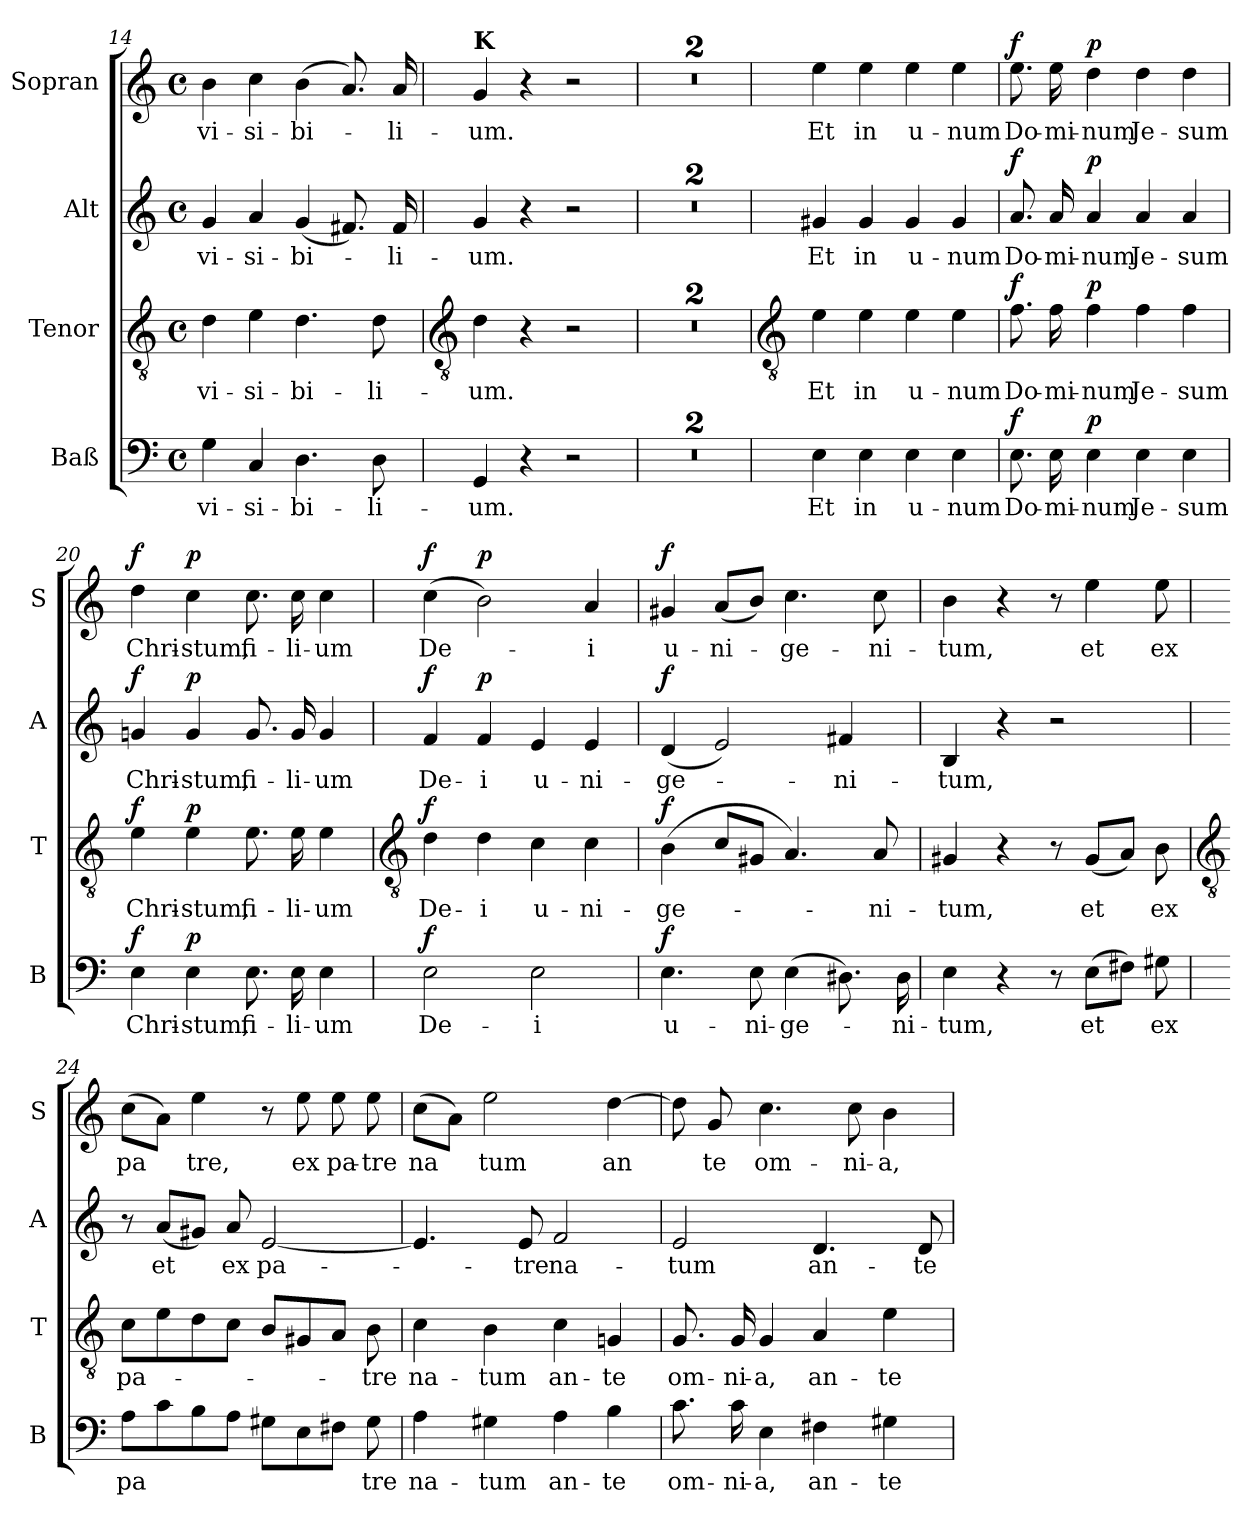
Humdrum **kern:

**kern	**text	**dynam	**kern	**text	**dynam	**kern	**text	**dynam	**kern	**text	**dynam
*part4	*part4	*part4	*part3	*part3	*part3	*part2	*part2	*part2	*part1	*part1	*part1
*staff4	*staff4	*staff4	*staff3	*staff3	*staff3	*staff2	*staff2	*staff2	*staff1	*staff1	*staff1
*I"Baß	*	*	*I"Tenor	*	*	*I"Alt	*	*	*I"Sopran	*	*
*I'B	*	*	*I'T	*	*	*I'A	*	*	*I'S	*	*
*clefF4	*	*	*clefGv2	*	*	*clefG2	*	*	*clefG2	*	*
*k[]	*	*	*k[]	*	*	*k[]	*	*	*k[]	*	*
*C:	*	*	*C:	*	*	*C:	*	*	*C:	*	*
*M4/4	*	*	*M4/4	*	*	*M4/4	*	*	*M4/4	*	*
*met(c)	*	*	*met(c)	*	*	*met(c)	*	*	*met(c)	*	*
=14	=14	=14	=14	=14	=14	=14	=14	=14	=14	=14	=14
!	!LO:LY:b	!	!	!LO:LY:b	!	!	!LO:LY:b	!	!	!LO:LY:b	!
4G	vi-	.	4d	vi-	.	4g	vi-	.	4b	vi-	.
!	!LO:LY:b	!	!	!LO:LY:b	!	!	!LO:LY:b	!	!	!LO:LY:b	!
4C	-si-	.	4e	-si-	.	4a	-si-	.	4cc	-si-	.
!	!LO:LY:b	!	!	!LO:LY:b	!	!	!LO:LY:b	!	!	!LO:LY:b	!
4.D	-bi-	.	4.d	-bi-	.	(<4g	-bi-	.	(<4b	-bi-	.
.	.	.	.	.	.	8.f#X)	.	.	8.a)	.	.
!	!LO:LY:b	!	!	!LO:LY:b	!	!	!	!	!	!	!
8D	-li-	.	8d	-li-	.	.	.	.	.	.	.
!	!	!	!	!	!	!	!LO:LY:b	!	!	!LO:LY:b	!
.	.	.	.	.	.	16f#	-li-	.	16a	-li-	.
!!LO:LB:g=z
=15	=15	=15	=15	=15	=15	=15	=15	=15	=15	=15	=15
*	*	*	*clefGv2	*	*	*	*	*	*	*	*
!	!	!	!	!	!	!	!	!	!LO:TX:a:B:t=K	!	!
!	!LO:LY:b	!	!	!LO:LY:b	!	!	!LO:LY:b	!	!	!LO:LY:b	!
4GG	-um.	.	4d	-um.	.	4g	-um.	.	4g	-um.	.
4r	.	.	4r	.	.	4r	.	.	4r	.	.
2r	.	.	2r	.	.	2r	.	.	2r	.	.
=16	=16	=16	=16	=16	=16	=16	=16	=16	=16	=16	=16
1r	.	.	1r	.	.	1r	.	.	1r	.	.
=17	=17	=17	=17	=17	=17	=17	=17	=17	=17	=17	=17
1r	.	.	1r	.	.	1r	.	.	1r	.	.
!!LO:LB:g=z
=18	=18	=18	=18	=18	=18	=18	=18	=18	=18	=18	=18
*	*	*	*clefGv2	*	*	*	*	*	*	*	*
!	!LO:LY:b	!	!	!LO:LY:b	!	!	!LO:LY:b	!	!	!LO:LY:b	!
4E	Et	.	4e	Et	.	4g#X	Et	.	4ee	Et	.
!	!LO:LY:b	!	!	!LO:LY:b	!	!	!LO:LY:b	!	!	!LO:LY:b	!
4E	in	.	4e	in	.	4g#	in	.	4ee	in	.
!	!LO:LY:b	!	!	!LO:LY:b	!	!	!LO:LY:b	!	!	!LO:LY:b	!
4E	u-	.	4e	u-	.	4g#	u-	.	4ee	u-	.
!	!LO:LY:b	!	!	!LO:LY:b	!	!	!LO:LY:b	!	!	!LO:LY:b	!
4E	-num	.	4e	-num	.	4g#	-num	.	4ee	-num	.
=19	=19	=19	=19	=19	=19	=19	=19	=19	=19	=19	=19
!	!LO:LY:b	!LO:DY:a	!	!LO:LY:b	!LO:DY:a	!	!LO:LY:b	!LO:DY:a	!	!LO:LY:b	!LO:DY:a
8.E	Do-	f	8.f	Do-	f	8.a	Do-	f	8.ee	Do-	f
!	!LO:LY:b	!	!	!LO:LY:b	!	!	!LO:LY:b	!	!	!LO:LY:b	!
16E	-mi-	.	16f	-mi-	.	16a	-mi-	.	16ee	-mi-	.
!	!LO:LY:b	!LO:DY:a	!	!LO:LY:b	!LO:DY:a	!	!LO:LY:b	!LO:DY:a	!	!LO:LY:b	!LO:DY:a
4E	-num	p	4f	-num	p	4a	-num	p	4dd	-num	p
!	!LO:LY:b	!	!	!LO:LY:b	!	!	!LO:LY:b	!	!	!LO:LY:b	!
4E	Je-	.	4f	Je-	.	4a	Je-	.	4dd	Je-	.
!	!LO:LY:b	!	!	!LO:LY:b	!	!	!LO:LY:b	!	!	!LO:LY:b	!
4E	-sum	.	4f	-sum	.	4a	-sum	.	4dd	-sum	.
=20	=20	=20	=20	=20	=20	=20	=20	=20	=20	=20	=20
!	!LO:LY:b	!LO:DY:a	!	!LO:LY:b	!LO:DY:a	!	!LO:LY:b	!LO:DY:a	!	!LO:LY:b	!LO:DY:a
4E	Chri-	f	4e	Chri-	f	4gn	Chri-	f	4dd	Chri-	f
!	!LO:LY:b	!LO:DY:a	!	!LO:LY:b	!LO:DY:a	!	!LO:LY:b	!LO:DY:a	!	!LO:LY:b	!LO:DY:a
4E	-stum,	p	4e	-stum,	p	4g	-stum,	p	4cc	-stum,	p
!	!LO:LY:b	!	!	!LO:LY:b	!	!	!LO:LY:b	!	!	!LO:LY:b	!
8.E	fi-	.	8.e	fi-	.	8.g	fi-	.	8.cc	fi-	.
!	!LO:LY:b	!	!	!LO:LY:b	!	!	!LO:LY:b	!	!	!LO:LY:b	!
16E	-li-	.	16e	-li-	.	16g	-li-	.	16cc	-li-	.
!	!LO:LY:b	!	!	!LO:LY:b	!	!	!LO:LY:b	!	!	!LO:LY:b	!
4E	-um	.	4e	-um	.	4g	-um	.	4cc	-um	.
!!LO:LB:g=z
=21	=21	=21	=21	=21	=21	=21	=21	=21	=21	=21	=21
*	*	*	*clefGv2	*	*	*	*	*	*	*	*
!	!LO:LY:b	!LO:DY:a	!	!LO:LY:b	!LO:DY:a	!	!LO:LY:b	!LO:DY:a	!	!LO:LY:b	!LO:DY:a
2E	De-	f	4d	De-	f	4f	De-	f	(>4cc	De-	f
!	!	!	!	!LO:LY:b	!	!	!LO:LY:b	!LO:DY:a	!	!	!LO:DY:a
.	.	.	4d	-i	.	4f	-i	p	2b)	.	p
!	!LO:LY:b	!	!	!LO:LY:b	!	!	!LO:LY:b	!	!	!	!
2E	-i	.	4c	u-	.	4e	u-	.	.	.	.
!	!	!	!	!LO:LY:b	!	!	!LO:LY:b	!	!	!LO:LY:b	!
.	.	.	4c	-ni-	.	4e	-ni-	.	4a	-i	.
=22	=22	=22	=22	=22	=22	=22	=22	=22	=22	=22	=22
!	!LO:LY:b	!LO:DY:a	!	!LO:LY:b	!LO:DY:a	!	!LO:LY:b	!LO:DY:a	!	!LO:LY:b	!LO:DY:a
4.E	u-	f	(<4B	-ge-	f	(<4d	-ge-	f	4g#X	u-	f
!	!	!	!	!	!	!	!	!	!	!LO:LY:b	!
.	.	.	8cL	.	.	2e)	.	.	(<8aL	-ni-	.
!	!LO:LY:b	!	!	!	!	!	!	!	!	!	!
8E	-ni-	.	8G#XJ	.	.	.	.	.	8bJ)	.	.
!	!LO:LY:b	!	!	!	!	!	!	!	!	!LO:LY:b	!
(>4E	-ge-	.	4.A)	.	.	.	.	.	4.cc	-ge-	.
!	!	!	!	!	!	!	!LO:LY:b	!	!	!	!
8.D#X)	.	.	.	.	.	4f#X	-ni-	.	.	.	.
!	!	!	!	!LO:LY:b	!	!	!	!	!	!LO:LY:b	!
.	.	.	8A	-ni-	.	.	.	.	8cc	-ni-	.
!	!LO:LY:b	!	!	!	!	!	!	!	!	!	!
16D#	-ni-	.	.	.	.	.	.	.	.	.	.
=23	=23	=23	=23	=23	=23	=23	=23	=23	=23	=23	=23
!	!LO:LY:b	!	!	!LO:LY:b	!	!	!LO:LY:b	!	!	!LO:LY:b	!
4E	-tum,	.	4G#X	-tum,	.	4B	-tum,	.	4b	-tum,	.
4r	.	.	4r	.	.	4r	.	.	4r	.	.
8r	.	.	8r	.	.	2r	.	.	8r	.	.
!	!LO:LY:b	!	!	!LO:LY:b	!	!	!	!	!	!LO:LY:b	!
(>8EL	et	.	(<8G#L	et	.	.	.	.	4ee	et	.
8F#XJ)	.	.	8AJ)	.	.	.	.	.	.	.	.
!	!LO:LY:b	!	!	!LO:LY:b	!	!	!	!	!	!LO:LY:b	!
8G#X	ex	.	8B	ex	.	.	.	.	8ee	ex	.
!!LO:LB:g=z
=24	=24	=24	=24	=24	=24	=24	=24	=24	=24	=24	=24
*	*	*	*clefGv2	*	*	*	*	*	*	*	*
!	!LO:LY:b	!	!	!LO:LY:b	!	!	!	!	!	!LO:LY:b	!
8AL	pa-	.	8cL	pa-	.	8r	.	.	(>8ccL	pa	.
!	!	!	!	!	!	!	!LO:LY:b	!	!	!	!
8c	.	.	8e	.	.	(<8aL	et	.	8aJ)	.	.
!	!	!	!	!	!	!	!	!	!	!LO:LY:b	!
8B	.	.	8d	.	.	8g#XJ)	.	.	4ee	tre,	.
!	!	!	!	!	!	!	!LO:LY:b	!	!	!	!
8AJ	.	.	8cJ	.	.	8a	ex	.	.	.	.
!	!LO:LY:b	!	!	!	!	!	!LO:LY:b	!	!	!	!
8G#XL	---	.	8BL	.	.	[2e	pa-	.	8r	.	.
!	!	!	!	!	!	!	!	!	!	!LO:LY:b	!
8E	.	.	8G#X	.	.	.	.	.	8ee	ex	.
!	!	!	!	!	!	!	!	!	!	!LO:LY:b	!
8F#XJ	.	.	8AJ	.	.	.	.	.	8ee	pa-	.
!	!LO:LY:b	!	!	!LO:LY:b	!	!	!	!	!	!LO:LY:b	!
8G#	-tre	.	8B	-tre	.	.	.	.	8ee	-tre	.
=25	=25	=25	=25	=25	=25	=25	=25	=25	=25	=25	=25
!	!LO:LY:b	!	!	!LO:LY:b	!	!	!	!	!	!LO:LY:b	!
4A	na-	.	4c	na-	.	4.e]	.	.	(>8ccL	na	.
.	.	.	.	.	.	.	.	.	8aJ)	.	.
!	!LO:LY:b	!	!	!LO:LY:b	!	!	!	!	!	!LO:LY:b	!
4G#X	-tum	.	4B	-tum	.	.	.	.	2ee	tum	.
!	!	!	!	!	!	!	!LO:LY:b	!	!	!	!
.	.	.	.	.	.	8e	-tre	.	.	.	.
!	!LO:LY:b	!	!	!LO:LY:b	!	!	!LO:LY:b	!	!	!	!
4A	an-	.	4c	an-	.	2f	na-	.	.	.	.
!	!LO:LY:b	!	!	!LO:LY:b	!	!	!	!	!	!LO:LY:b	!
4B	-te	.	4Gn	-te	.	.	.	.	[4dd	an	.
=26	=26	=26	=26	=26	=26	=26	=26	=26	=26	=26	=26
!	!LO:LY:b	!	!	!LO:LY:b	!	!	!LO:LY:b	!	!	!	!
8.c	om-	.	8.G	om-	.	2e	-tum	.	8dd]	.	.
!	!	!	!	!	!	!	!	!	!	!LO:LY:b	!
.	.	.	.	.	.	.	.	.	8g	te	.
!	!LO:LY:b	!	!	!LO:LY:b	!	!	!	!	!	!	!
16c	-ni-	.	16G	-ni-	.	.	.	.	.	.	.
!	!LO:LY:b	!	!	!LO:LY:b	!	!	!	!	!	!LO:LY:b	!
4E	-a,	.	4G	-a,	.	.	.	.	4.cc	om-	.
!	!LO:LY:b	!	!	!LO:LY:b	!	!	!LO:LY:b	!	!	!	!
4F#X	an-	.	4A	an-	.	4.d	an-	.	.	.	.
!	!	!	!	!	!	!	!	!	!	!LO:LY:b	!
.	.	.	.	.	.	.	.	.	8cc	-ni-	.
!	!LO:LY:b	!	!	!LO:LY:b	!	!	!	!	!	!LO:LY:b	!
4G#X	-te	.	4e	-te	.	.	.	.	4b	-a,	.
!	!	!	!	!	!	!	!LO:LY:b	!	!	!	!
.	.	.	.	.	.	8d	-te	.	.	.	.
=	=	=	=	=	=	=	=	=	=	=	=
*-	*-	*-	*-	*-	*-	*-	*-	*-	*-	*-	*-
